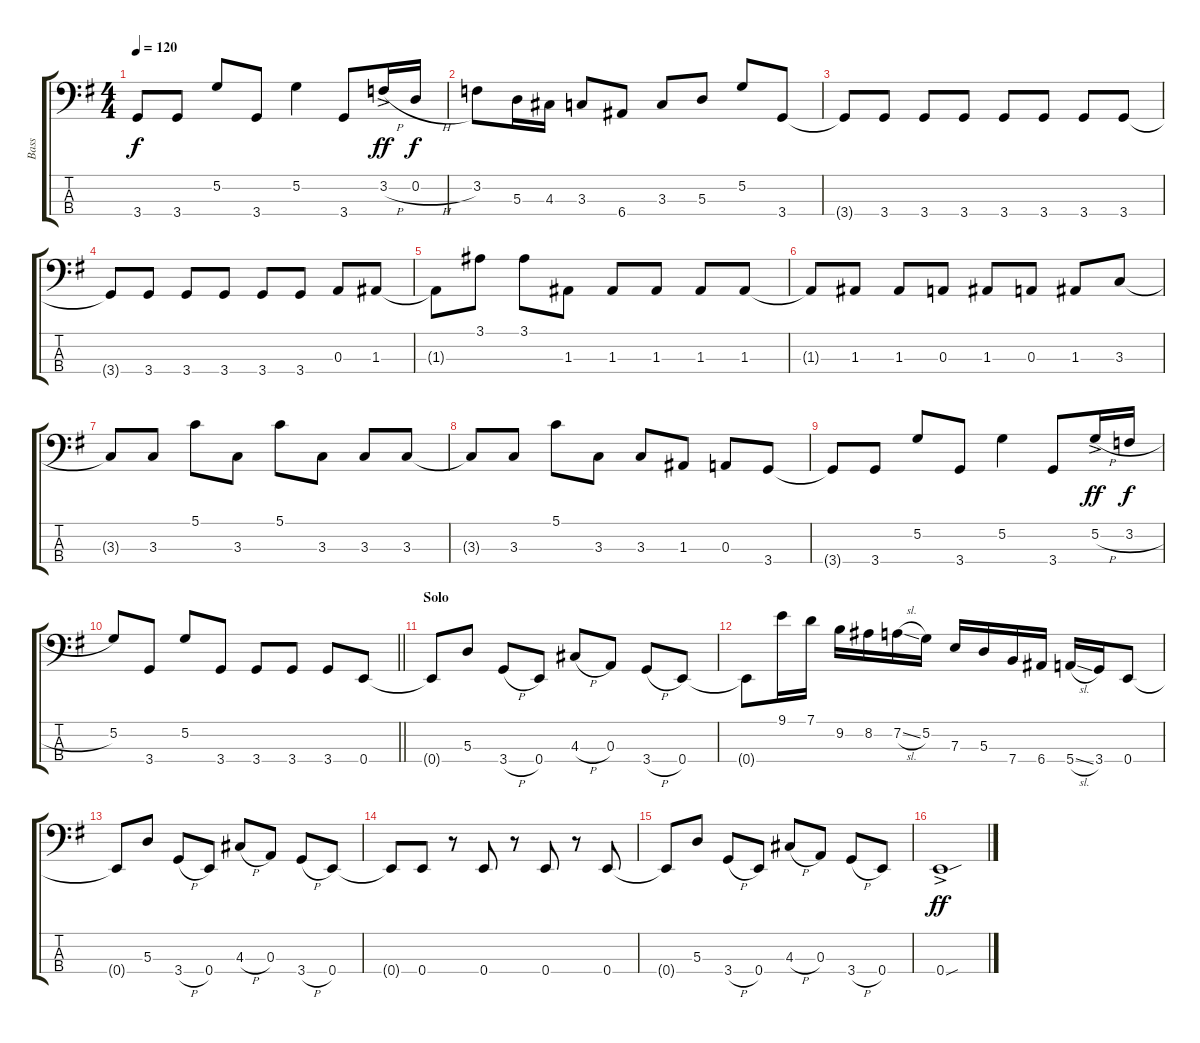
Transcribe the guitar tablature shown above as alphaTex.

\track ("Bass" "Bass") {instrument electricbassfinger}
\staff {score tabs}
\tuning (G2 D2 A1 E1) {hide}
\ts (4 4)
\tempo 120
\clef f4
\ks g
3.4{t}.8{dy f} 3.4.8 5.2.8 3.4.8 5.2.4 3.4.8 3.2{h ac}.16{dy ff} 0.2{h}.16{dy f} |
3.2.8 5.3.16 4.3.16 3.3.8 6.4.8 3.3.8 5.3.8 5.2.8 3.4.8 |
3.4{t}.8 3.4.8 3.4.8 3.4.8 3.4.8 3.4.8 3.4.8 3.4.8 |
3.4{t}.8 3.4.8 3.4.8 3.4.8 3.4.8 3.4.8 0.3.8 1.3.8 |
1.3{t}.8 3.1.8 3.1.8 1.3.8 1.3.8 1.3.8 1.3.8 1.3.8 |
1.3{t}.8 1.3.8 1.3.8 0.3.8 1.3.8 0.3.8 1.3.8 3.3.8 |
3.3{t}.8 3.3.8 5.1.8 3.3.8 5.1.8 3.3.8 3.3.8 3.3.8 |
3.3{t}.8 3.3.8 5.1.8 3.3.8 3.3.8 1.3.8 0.3.8 3.4.8 |
3.4{t}.8 3.4.8 5.2.8 3.4.8 5.2.4 3.4.8 5.2{h ac}.16{dy ff} 3.2{h}.16{dy f} |
\barLineRight lightlight
5.2.8 3.4.8 5.2.8 3.4.8 3.4.8 3.4.8 3.4.8 0.4.8 |
\section ("" "Solo")
0.4{t}.8 5.3.8 3.4{h}.8 0.4.8 4.3{h}.8 0.3.8 3.4{h}.8 0.4.8 |
0.4{t}.8 9.1.16 7.1.16 9.2.16 8.2.16 7.2{sl}.16 5.2.16 7.3.16 5.3.16 7.4.16 6.4.16 5.4{sl}.16 3.4.16 0.4.8 |
0.4{t}.8 5.3.8 3.4{h}.8 0.4.8 4.3{h}.8 0.3.8 3.4{h}.8 0.4.8 |
0.4{t}.8 0.4.8 r.8 0.4.8 r.8 0.4.8 r.8 0.4.8 |
0.4{t}.8 5.3.8 3.4{h}.8 0.4.8 4.3{h}.8 0.3.8 3.4{h}.8 0.4.8 |
0.4{sou ac}.1{dy ff}
